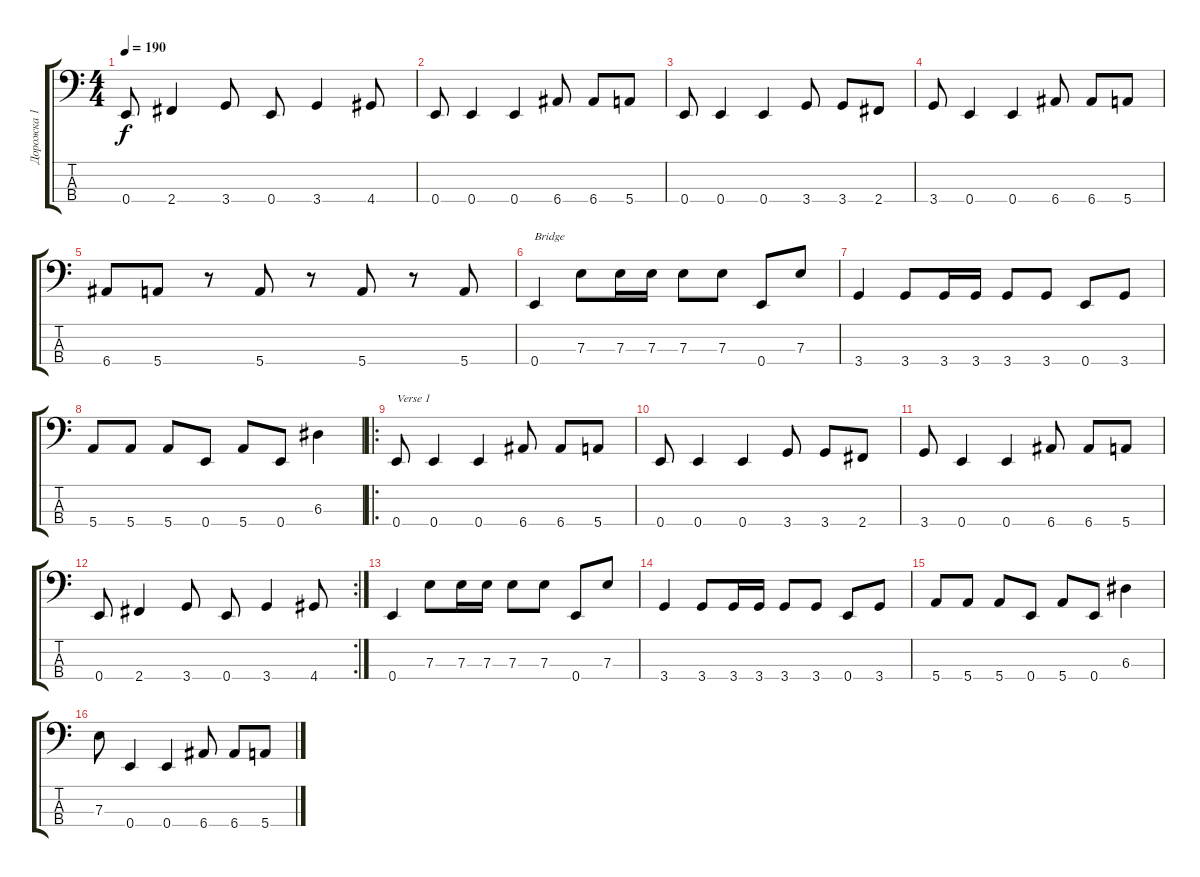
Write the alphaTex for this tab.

\track ("Дорожка 1" "Дорожка 1") {instrument overdrivenguitar}
\staff {score tabs}
\tuning (G2 D2 A1 E1) {hide}
\ts (4 4)
\tempo 190
\clef f4
\ks c
0.4.8{dy f} 2.4.4 3.4.8 0.4.8 3.4.4 4.4.8 |
0.4.8 0.4.4 0.4.4 6.4.8 6.4.8 5.4.8 |
0.4.8 0.4.4 0.4.4 3.4.8 3.4.8 2.4.8 |
3.4.8 0.4.4 0.4.4 6.4.8 6.4.8 5.4.8 |
6.4.8 5.4.8 r.8 5.4.8 r.8 5.4.8 r.8 5.4.8 |
0.4.4{txt "Bridge"} 7.3.8 7.3.16 7.3.16 7.3.8 7.3.8 0.4.8 7.3.8 |
3.4.4 3.4.8 3.4.16 3.4.16 3.4.8 3.4.8 0.4.8 3.4.8 |
5.4.8 5.4.8 5.4.8 0.4.8 5.4.8 0.4.8 6.3.4 |
\ro
0.4.8{txt "Verse 1"} 0.4.4 0.4.4 6.4.8 6.4.8 5.4.8 |
0.4.8 0.4.4 0.4.4 3.4.8 3.4.8 2.4.8 |
3.4.8 0.4.4 0.4.4 6.4.8 6.4.8 5.4.8 |
\rc 2
0.4.8 2.4.4 3.4.8 0.4.8 3.4.4 4.4.8 |
0.4.4 7.3.8 7.3.16 7.3.16 7.3.8 7.3.8 0.4.8 7.3.8 |
3.4.4 3.4.8 3.4.16 3.4.16 3.4.8 3.4.8 0.4.8 3.4.8 |
5.4.8 5.4.8 5.4.8 0.4.8 5.4.8 0.4.8 6.3.4 |
7.3.8 0.4.4 0.4.4 6.4.8 6.4.8 5.4.8
